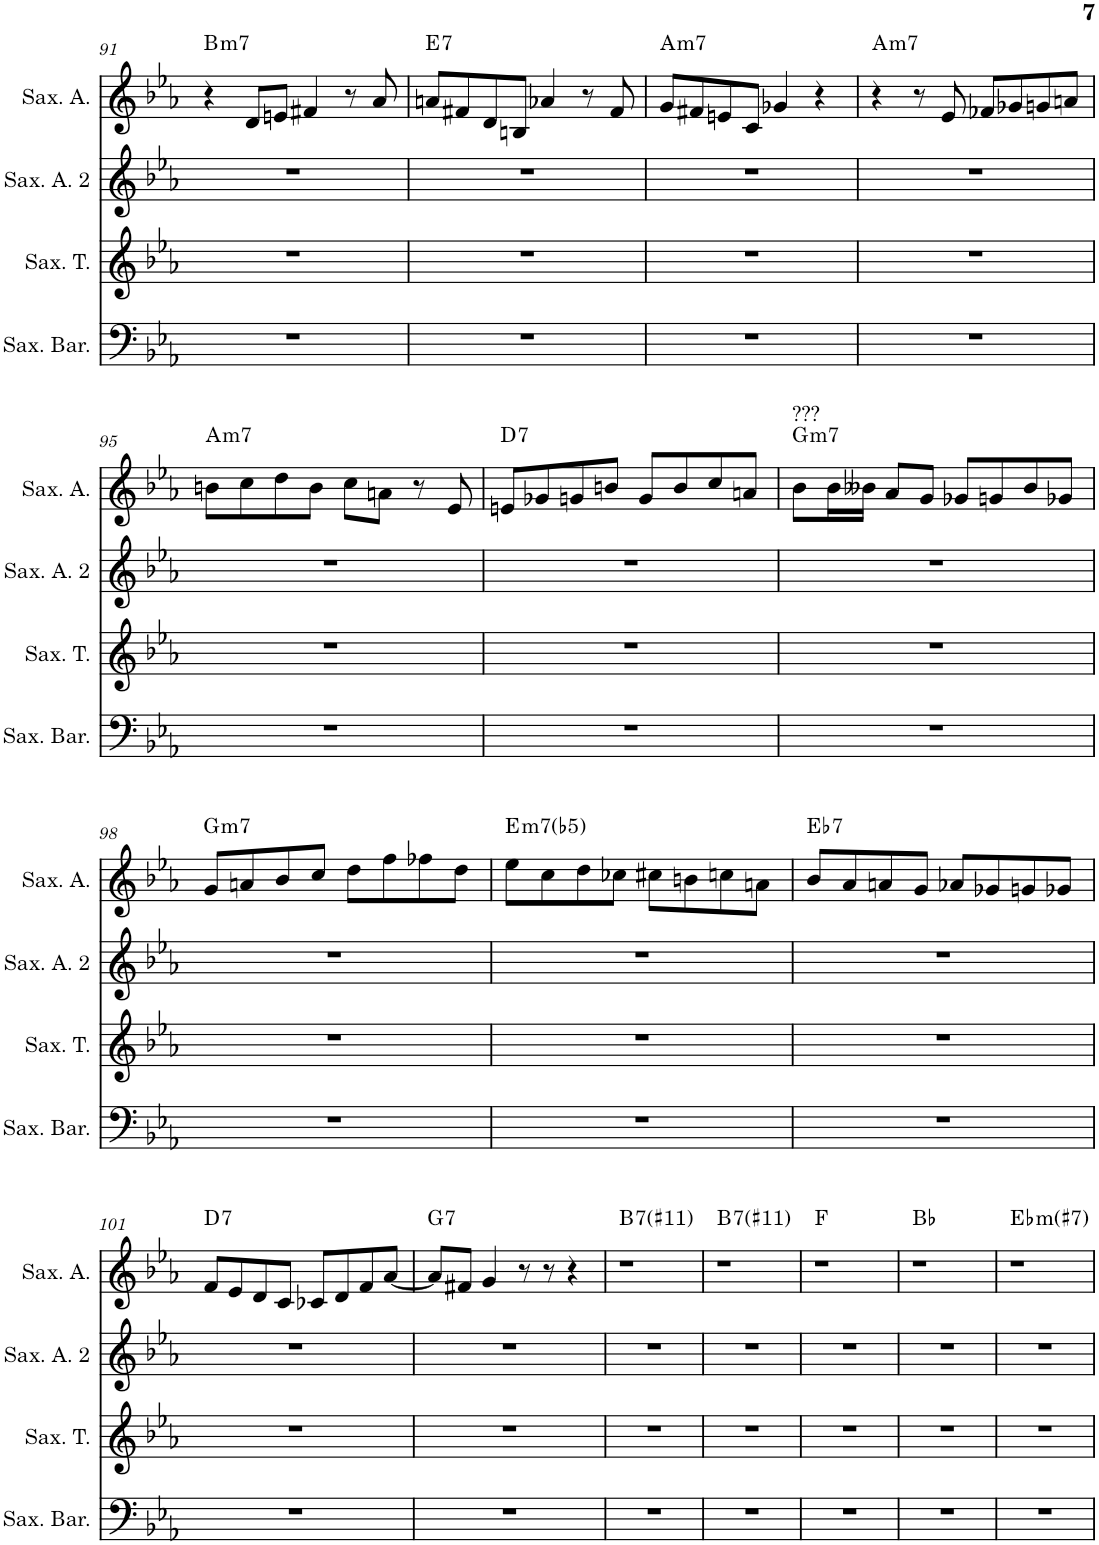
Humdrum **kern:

**kern	**kern	**kern	**kern	**harte
*part4	*part3	*part2	*part1	*part1
*staff4	*staff3	*staff2	*staff1	*
*I"Saxofón Barítono	*I"Saxofón Tenor	*I"Saxofón Alto 2	*I"Saxofón Alto	*
*I'Sax. Bar.	*I'Sax. T.	*I'Sax. A. 2	*I'Sax. A.	*
!!LO:PB:g=z
*clefF4	*clefG2	*clefG2	*clefG2	*
*Trd12c21	*Trd8c14	*Trd5c9	*Trd5c9	*
*k[b-e-a-]	*k[b-e-a-]	*k[b-e-a-]	*k[b-e-a-]	*
*c:	*c:	*c:	*c:	*
*M4/4	*M4/4	*M4/4	*M4/4	*
=91	=91	=91	=91	=91
!	!	!	!	!LO:H:kt=m7
1r	1r	1r	4r	B:min7
.	.	.	8d/L	.
.	.	.	8en/J	.
.	.	.	4f#X/	.
.	.	.	8r	.
.	.	.	8a-/	.
=92	=92	=92	=92	=92
!	!	!	!	!LO:H:kt=7
1r	1r	1r	8an/L	E:7
.	.	.	8f#X/	.
.	.	.	8d/	.
.	.	.	8Bn/J	.
.	.	.	4a-X/	.
.	.	.	8r	.
.	.	.	8f#/	.
=93	=93	=93	=93	=93
!	!	!	!	!LO:H:kt=m7
1r	1r	1r	8g/L	A:min7
.	.	.	8f#X/	.
.	.	.	8en/	.
.	.	.	8c/J	.
.	.	.	4g-X/	.
.	.	.	4r	.
=94	=94	=94	=94	=94
!	!	!	!	!LO:H:kt=m7
1r	1r	1r	4r	A:min7
.	.	.	8r	.
.	.	.	8e-/	.
.	.	.	8f-X/L	.
.	.	.	8g-X/	.
.	.	.	8gn/	.
.	.	.	8an/J	.
!!LO:LB:g=z
=95	=95	=95	=95	=95
!	!	!	!	!LO:H:kt=m7
1r	1r	1r	8bn\L	A:min7
.	.	.	8cc\	.
.	.	.	8dd\	.
.	.	.	8b\J	.
.	.	.	8cc\L	.
.	.	.	8an\J	.
.	.	.	8r	.
.	.	.	8e-/	.
=96	=96	=96	=96	=96
!	!	!	!	!LO:H:kt=7
1r	1r	1r	8en/L	D:7
.	.	.	8g-X/	.
.	.	.	8gn/	.
.	.	.	8bn/J	.
.	.	.	8g/L	.
.	.	.	8b/	.
.	.	.	8cc/	.
.	.	.	8an/J	.
=97	=97	=97	=97	=97
!	!	!	!	!LO:H:n=1:kt=m7
!	!	!	!	!LO:H:n=2:kt=???
1r	1r	1r	8b-\L	G:min7 N
.	.	.	16b-\L	.
.	.	.	16b--X\JJ	.
.	.	.	8a-/L	.
.	.	.	8g/J	.
.	.	.	8g-X/L	.
.	.	.	8gn/	.
.	.	.	8b--/	.
.	.	.	8g-X/J	.
!!LO:LB:g=z
=98	=98	=98	=98	=98
!	!	!	!	!LO:H:kt=m7
1r	1r	1r	8g/L	G:min7
.	.	.	8an/	.
.	.	.	8b-/	.
.	.	.	8cc/J	.
.	.	.	8dd\L	.
.	.	.	8ff\	.
.	.	.	8ff-X\	.
.	.	.	8dd\J	.
=99	=99	=99	=99	=99
!	!	!	!	!LO:H:kt=m7(b5)
1r	1r	1r	8ee-\L	E:hdim7
.	.	.	8cc\	.
.	.	.	8dd\	.
.	.	.	8cc-X\J	.
.	.	.	8cc#X\L	.
.	.	.	8bn\	.
.	.	.	8ccn\	.
.	.	.	8an\J	.
=100	=100	=100	=100	=100
!	!	!	!	!LO:H:kt=7
1r	1r	1r	8b-/L	Eb:7
.	.	.	8a-/	.
.	.	.	8an/	.
.	.	.	8g/J	.
.	.	.	8a-X/L	.
.	.	.	8g-X/	.
.	.	.	8gn/	.
.	.	.	8g-X/J	.
!!LO:LB:g=z
=101	=101	=101	=101	=101
!	!	!	!	!LO:H:kt=7
1r	1r	1r	8f/L	D:7
.	.	.	8e-/	.
.	.	.	8d/	.
.	.	.	8c/J	.
.	.	.	8c-X/L	.
.	.	.	8d/	.
.	.	.	8f/	.
.	.	.	[8a-/J	.
=102	=102	=102	=102	=102
!	!	!	!	!LO:H:kt=7
1r	1r	1r	8a-/L]	G:7
.	.	.	8f#X/J	.
.	.	.	4g/	.
.	.	.	8r	.
.	.	.	8r	.
.	.	.	4r	.
=103	=103	=103	=103	=103
!	!	!	!	!LO:H:kt=7
1r	1r	1r	1r	B:7(#11)
=104	=104	=104	=104	=104
!	!	!	!	!LO:H:kt=7
1r	1r	1r	1r	B:7(#11)
=105	=105	=105	=105	=105
1r	1r	1r	1r	F:maj
=106	=106	=106	=106	=106
1r	1r	1r	1r	Bb:maj
=107	=107	=107	=107	=107
!	!	!	!	!LO:H:kt=m
1r	1r	1r	1r	Eb:min(#7)
=	=	=	=	=
*-	*-	*-	*-	*-
